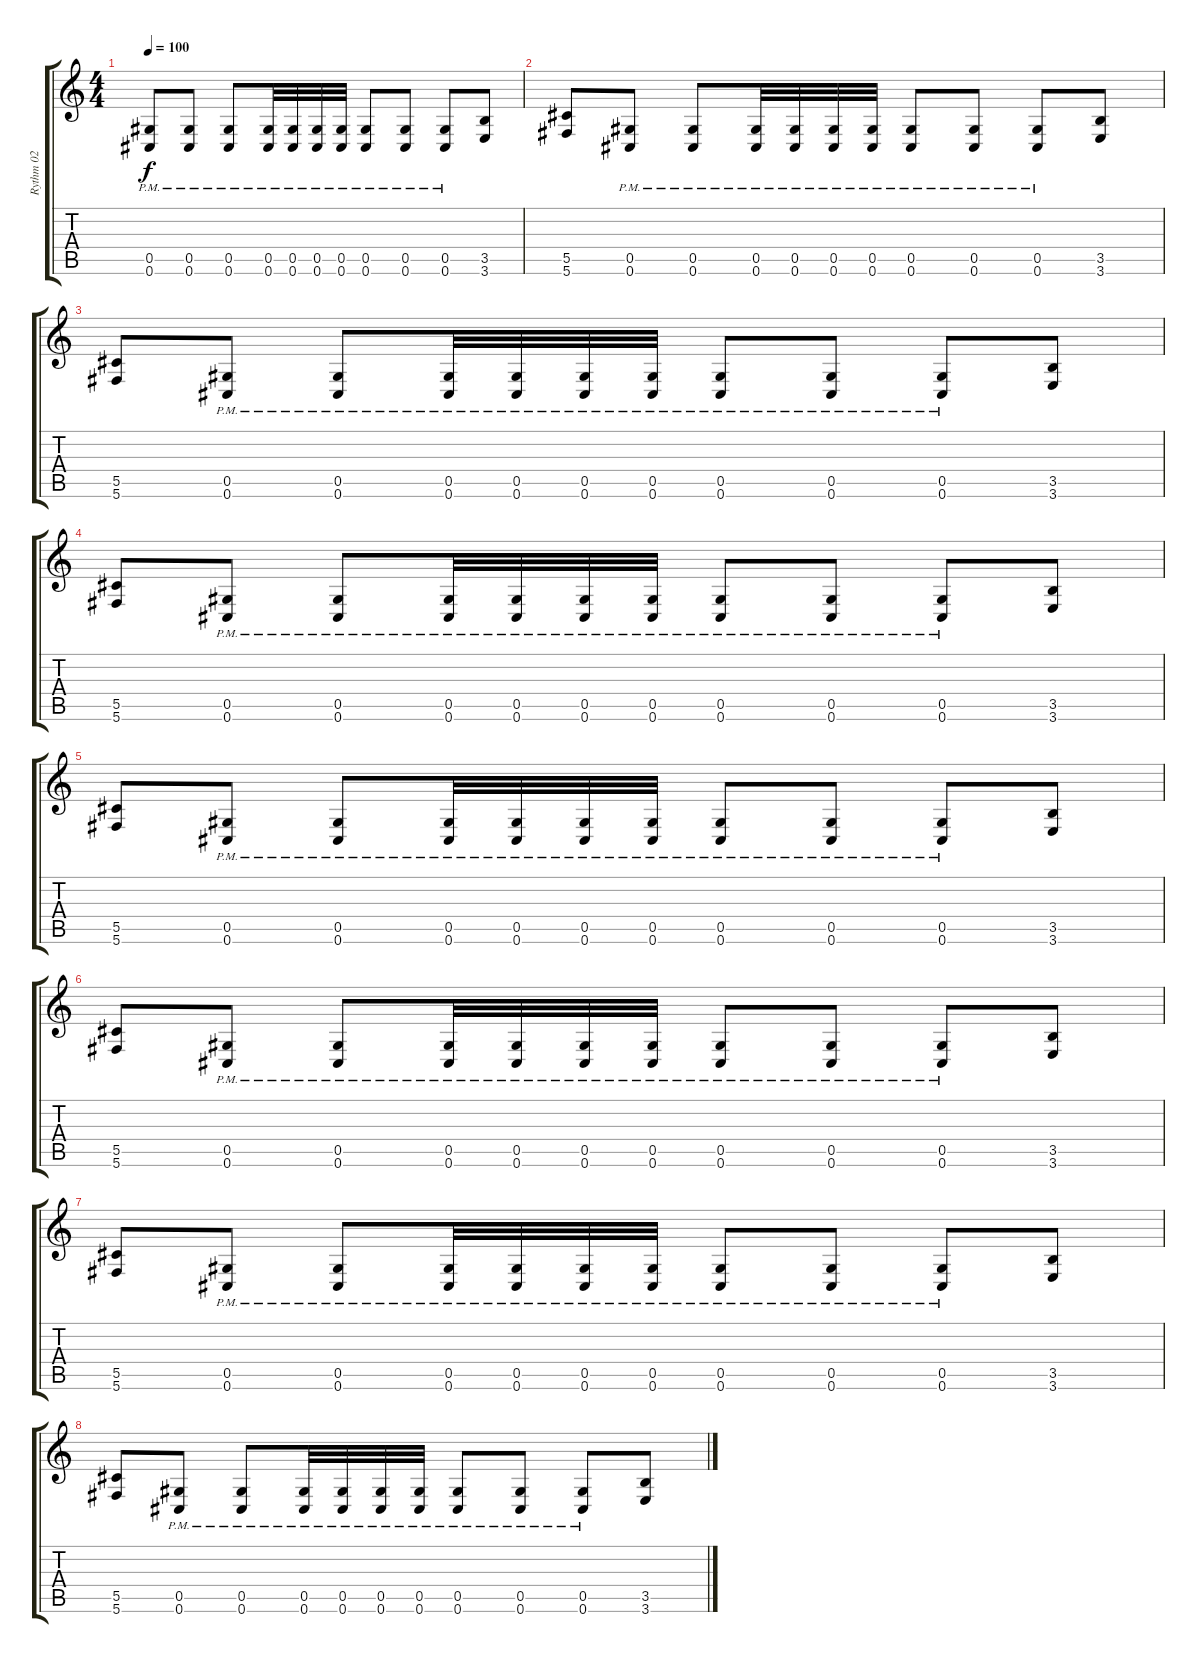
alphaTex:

\track ("Rythm 02" "Rythm 02") {instrument distortionguitar}
\staff {score tabs}
\tuning (Eb4 Bb3 Gb3 Db3 Ab2 Db2) {hide}
\ts (4 4)
\tempo 100
\clef g2
\ks c
(0.5{pm} 0.6{pm}).8{dy f} (0.5{pm} 0.6{pm}).8 (0.5{pm} 0.6{pm}).8 (0.5{pm} 0.6{pm}).32 (0.5{pm} 0.6{pm}).32 (0.5{pm} 0.6{pm}).32 (0.5{pm} 0.6{pm}).32 (0.5{pm} 0.6{pm}).8 (0.5{pm} 0.6{pm}).8 (0.5{pm} 0.6{pm}).8 (3.5 3.6).8 |
(5.5 5.6).8 (0.5{pm} 0.6{pm}).8 (0.5{pm} 0.6{pm}).8 (0.5{pm} 0.6{pm}).32 (0.5{pm} 0.6{pm}).32 (0.5{pm} 0.6{pm}).32 (0.5{pm} 0.6{pm}).32 (0.5{pm} 0.6{pm}).8 (0.5{pm} 0.6{pm}).8 (0.5{pm} 0.6{pm}).8 (3.5 3.6).8 |
(5.5 5.6).8 (0.5{pm} 0.6{pm}).8 (0.5{pm} 0.6{pm}).8 (0.5{pm} 0.6{pm}).32 (0.5{pm} 0.6{pm}).32 (0.5{pm} 0.6{pm}).32 (0.5{pm} 0.6{pm}).32 (0.5{pm} 0.6{pm}).8 (0.5{pm} 0.6{pm}).8 (0.5{pm} 0.6{pm}).8 (3.5 3.6).8 |
(5.5 5.6).8 (0.5{pm} 0.6{pm}).8 (0.5{pm} 0.6{pm}).8 (0.5{pm} 0.6{pm}).32 (0.5{pm} 0.6{pm}).32 (0.5{pm} 0.6{pm}).32 (0.5{pm} 0.6{pm}).32 (0.5{pm} 0.6{pm}).8 (0.5{pm} 0.6{pm}).8 (0.5{pm} 0.6{pm}).8 (3.5 3.6).8 |
(5.5 5.6).8 (0.5{pm} 0.6{pm}).8 (0.5{pm} 0.6{pm}).8 (0.5{pm} 0.6{pm}).32 (0.5{pm} 0.6{pm}).32 (0.5{pm} 0.6{pm}).32 (0.5{pm} 0.6{pm}).32 (0.5{pm} 0.6{pm}).8 (0.5{pm} 0.6{pm}).8 (0.5{pm} 0.6{pm}).8 (3.5 3.6).8 |
(5.5 5.6).8 (0.5{pm} 0.6{pm}).8 (0.5{pm} 0.6{pm}).8 (0.5{pm} 0.6{pm}).32 (0.5{pm} 0.6{pm}).32 (0.5{pm} 0.6{pm}).32 (0.5{pm} 0.6{pm}).32 (0.5{pm} 0.6{pm}).8 (0.5{pm} 0.6{pm}).8 (0.5{pm} 0.6{pm}).8 (3.5 3.6).8 |
(5.5 5.6).8 (0.5{pm} 0.6{pm}).8 (0.5{pm} 0.6{pm}).8 (0.5{pm} 0.6{pm}).32 (0.5{pm} 0.6{pm}).32 (0.5{pm} 0.6{pm}).32 (0.5{pm} 0.6{pm}).32 (0.5{pm} 0.6{pm}).8 (0.5{pm} 0.6{pm}).8 (0.5{pm} 0.6{pm}).8 (3.5 3.6).8 |
(5.5 5.6).8 (0.5{pm} 0.6{pm}).8 (0.5{pm} 0.6{pm}).8 (0.5{pm} 0.6{pm}).32 (0.5{pm} 0.6{pm}).32 (0.5{pm} 0.6{pm}).32 (0.5{pm} 0.6{pm}).32 (0.5{pm} 0.6{pm}).8 (0.5{pm} 0.6{pm}).8 (0.5{pm} 0.6{pm}).8 (3.5 3.6).8
